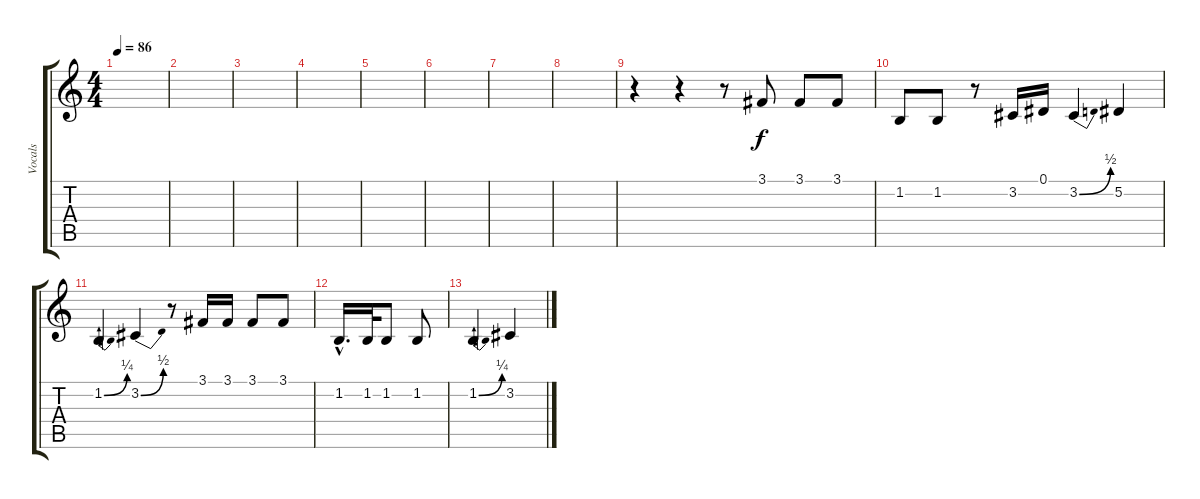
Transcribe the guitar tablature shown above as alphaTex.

\track ("Vocals" "Vocals") {instrument voiceoohs}
\staff {score tabs}
\tuning (Eb4 Bb3 Gb3 Db3 Ab2 Eb2) {hide}
\ts (4 4)
\tempo 86
\clef g2
\ks c
|
|
|
|
|
|
|
|
r.4 r.4 r.8 3.1.8 3.1.8 3.1.8 |
1.2.8 1.2.8 r.8 3.2.16 0.1.16 3.2{be (bend 0 0 60 2)}.4 5.2.4 |
1.2{be (bend 0 0 60 1)}.4 3.2{be (bend 0 0 60 2)}.4 r.8 3.1.16 3.1.16 3.1.8 3.1.8 |
1.2{hac}.16{d} 1.2.32 1.2.8 1.2.8 |
1.2{be (bend 0 0 60 1)}.4 3.2.4
